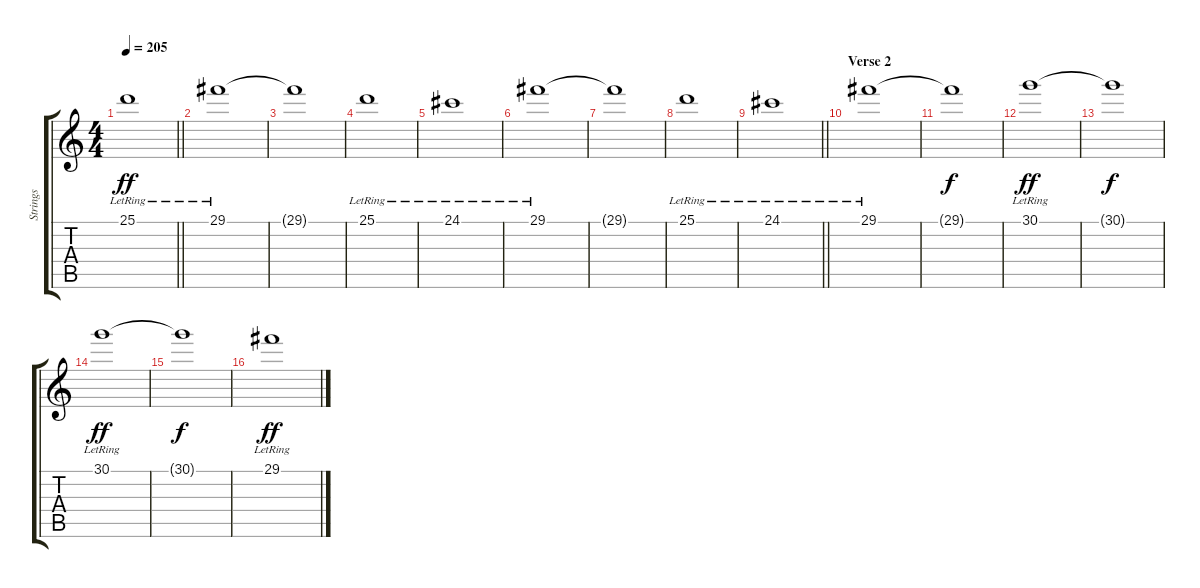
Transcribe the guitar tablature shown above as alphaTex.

\track ("Strings" "Strings") {instrument tremolostrings}
\staff {score tabs}
\tuning (Db4 Ab3 E3 B2 Gb2 B1) {hide}
\ts (4 4)
\tempo 205
\clef g2
\barLineRight lightlight
\ks c
25.1{lr}.1{dy ff} |
29.1{lr}.1 |
29.1{t}.1 |
25.1{lr}.1 |
24.1{lr}.1 |
29.1{lr}.1 |
29.1{t}.1 |
25.1{lr}.1 |
\barLineRight lightlight
24.1{lr}.1 |
\section ("" "Verse 2")
29.1{lr}.1 |
29.1{t}.1{dy f} |
30.1{lr}.1{dy ff} |
30.1{t}.1{dy f} |
30.1{lr}.1{dy ff} |
30.1{t}.1{dy f} |
29.1{lr}.1{dy ff}
